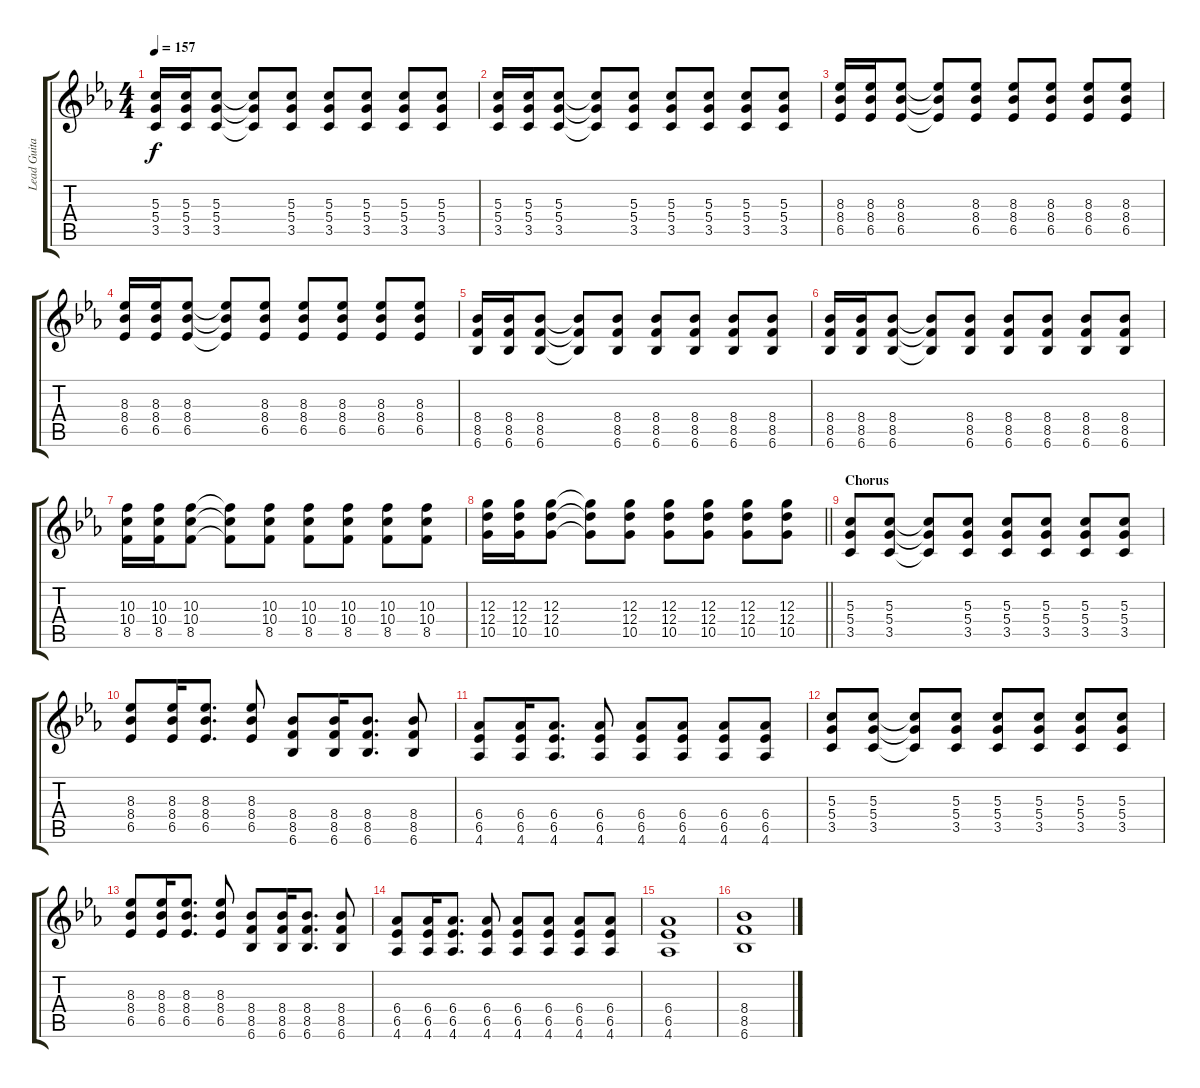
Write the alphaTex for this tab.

\track ("Lead Guitar 2" "Lead Guita") {instrument distortionguitar}
\staff {score tabs}
\tuning (E4 B3 G3 D3 A2 E2) {hide}
\ts (4 4)
\tempo 157
\clef g2
\ks eb
(5.3 5.4 3.5).16{dy f} (5.3 5.4 3.5).16 (5.3 5.4 3.5).8 (5.3{t} 5.4{t} 3.5{t}).8 (5.3 5.4 3.5).8 (5.3 5.4 3.5).8 (5.3 5.4 3.5).8 (5.3 5.4 3.5).8 (5.3 5.4 3.5).8 |
(5.3 5.4 3.5).16 (5.3 5.4 3.5).16 (5.3 5.4 3.5).8 (5.3{t} 5.4{t} 3.5{t}).8 (5.3 5.4 3.5).8 (5.3 5.4 3.5).8 (5.3 5.4 3.5).8 (5.3 5.4 3.5).8 (5.3 5.4 3.5).8 |
(8.3 8.4 6.5).16 (8.3 8.4 6.5).16 (8.3 8.4 6.5).8 (8.3{t} 8.4{t} 6.5{t}).8 (8.3 8.4 6.5).8 (8.3 8.4 6.5).8 (8.3 8.4 6.5).8 (8.3 8.4 6.5).8 (8.3 8.4 6.5).8 |
(8.3 8.4 6.5).16 (8.3 8.4 6.5).16 (8.3 8.4 6.5).8 (8.3{t} 8.4{t} 6.5{t}).8 (8.3 8.4 6.5).8 (8.3 8.4 6.5).8 (8.3 8.4 6.5).8 (8.3 8.4 6.5).8 (8.3 8.4 6.5).8 |
(8.4 8.5 6.6).16 (8.4 8.5 6.6).16 (8.4 8.5 6.6).8 (8.4{t} 8.5{t} 6.6{t}).8 (8.4 8.5 6.6).8 (8.4 8.5 6.6).8 (8.4 8.5 6.6).8 (8.4 8.5 6.6).8 (8.4 8.5 6.6).8 |
(8.4 8.5 6.6).16 (8.4 8.5 6.6).16 (8.4 8.5 6.6).8 (8.4{t} 8.5{t} 6.6{t}).8 (8.4 8.5 6.6).8 (8.4 8.5 6.6).8 (8.4 8.5 6.6).8 (8.4 8.5 6.6).8 (8.4 8.5 6.6).8 |
(10.3 10.4 8.5).16 (10.3 10.4 8.5).16 (10.3 10.4 8.5).8 (10.3{t} 10.4{t} 8.5{t}).8 (10.3 10.4 8.5).8 (10.3 10.4 8.5).8 (10.3 10.4 8.5).8 (10.3 10.4 8.5).8 (10.3 10.4 8.5).8 |
\barLineRight lightlight
(12.3 12.4 10.5).16 (12.3 12.4 10.5).16 (12.3 12.4 10.5).8 (12.3{t} 12.4{t} 10.5{t}).8 (12.3 12.4 10.5).8 (12.3 12.4 10.5).8 (12.3 12.4 10.5).8 (12.3 12.4 10.5).8 (12.3 12.4 10.5).8 |
\section ("" "Chorus")
(5.3 5.4 3.5).8 (5.3 5.4 3.5).8 (5.3{t} 5.4{t} 3.5{t}).8 (5.3 5.4 3.5).8 (5.3 5.4 3.5).8 (5.3 5.4 3.5).8 (5.3 5.4 3.5).8 (5.3 5.4 3.5).8 |
(8.3 8.4 6.5).8 (8.3 8.4 6.5).16 (8.3 8.4 6.5).8{d} (8.3 8.4 6.5).8 (8.4 8.5 6.6).8 (8.4 8.5 6.6).16 (8.4 8.5 6.6).8{d} (8.4 8.5 6.6).8 |
(6.4 6.5 4.6).8 (6.4 6.5 4.6).16 (6.4 6.5 4.6).8{d} (6.4 6.5 4.6).8 (6.4 6.5 4.6).8 (6.4 6.5 4.6).8 (6.4 6.5 4.6).8 (6.4 6.5 4.6).8 |
(5.3 5.4 3.5).8 (5.3 5.4 3.5).8 (5.3{t} 5.4{t} 3.5{t}).8 (5.3 5.4 3.5).8 (5.3 5.4 3.5).8 (5.3 5.4 3.5).8 (5.3 5.4 3.5).8 (5.3 5.4 3.5).8 |
(8.3 8.4 6.5).8 (8.3 8.4 6.5).16 (8.3 8.4 6.5).8{d} (8.3 8.4 6.5).8 (8.4 8.5 6.6).8 (8.4 8.5 6.6).16 (8.4 8.5 6.6).8{d} (8.4 8.5 6.6).8 |
(6.4 6.5 4.6).8 (6.4 6.5 4.6).16 (6.4 6.5 4.6).8{d} (6.4 6.5 4.6).8 (6.4 6.5 4.6).8 (6.4 6.5 4.6).8 (6.4 6.5 4.6).8 (6.4 6.5 4.6).8 |
(6.4 6.5 4.6).1 |
(8.4 8.5 6.6).1
